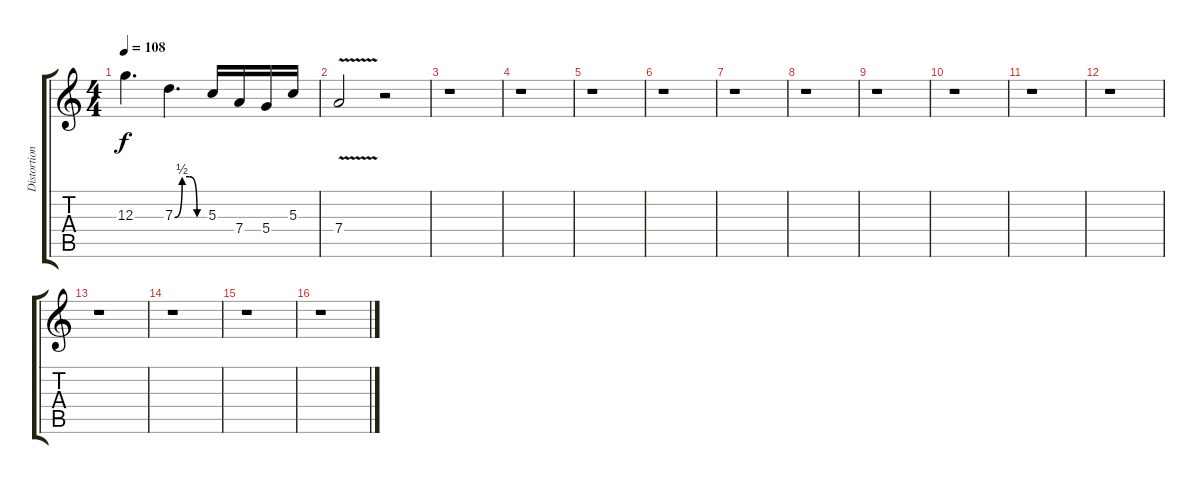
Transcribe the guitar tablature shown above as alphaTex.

\track ("Distortion Guitar 2" "Distortion") {instrument distortionguitar}
\staff {score tabs}
\tuning (E4 B3 G3 D3 A2 E2) {hide}
\ts (4 4)
\tempo 108
\clef g2
\ks c
12.3.4{d dy f} 7.3{be (custom 0 0 15 2 30 2 45 0 60 0)}.4{d} 5.3.16 7.4.16 5.4.16 5.3.16 |
7.4{v}.2 r.2 |
r.1 |
r.1 |
r.1 |
r.1 |
r.1 |
r.1 |
r.1 |
r.1 |
r.1 |
r.1 |
r.1 |
r.1 |
r.1 |
r.1
